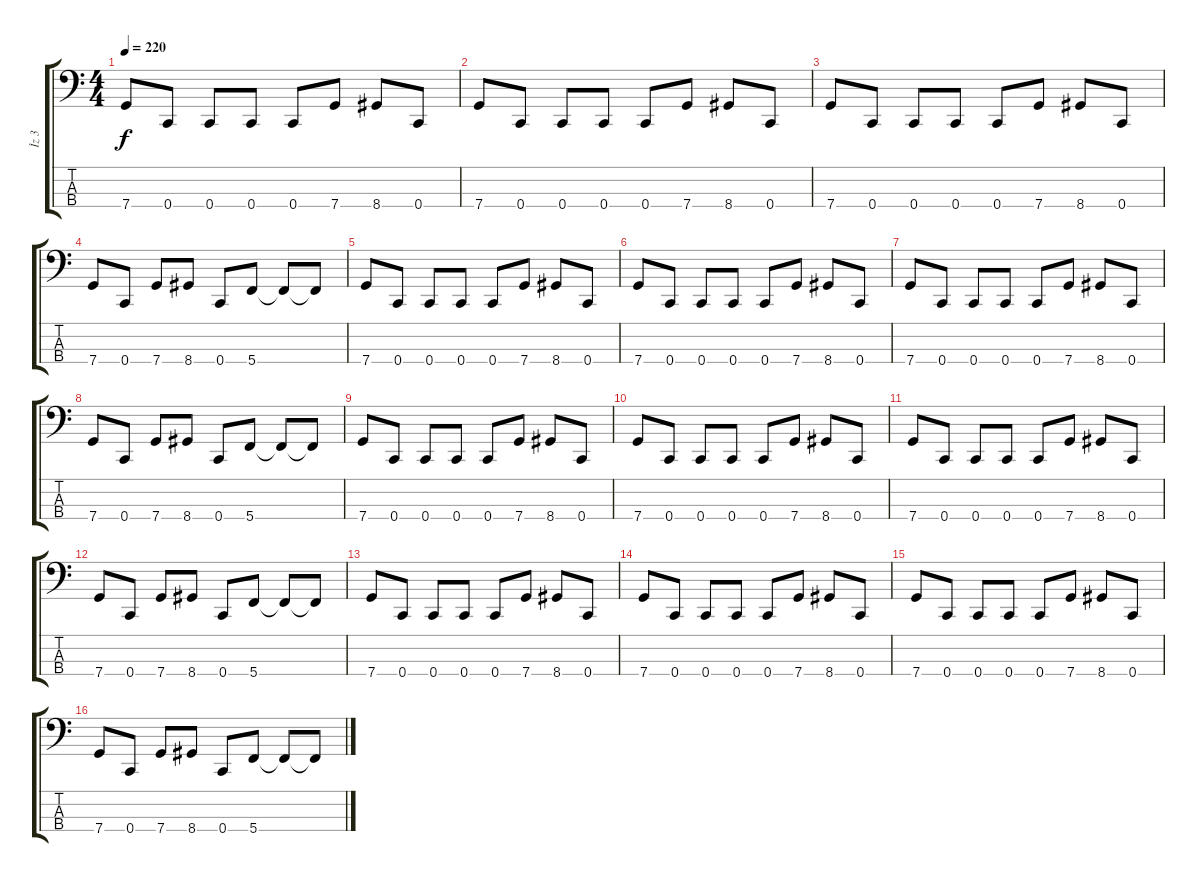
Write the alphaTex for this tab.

\track ("İz 3" "İz 3") {instrument electricbasspick}
\staff {score tabs}
\tuning (F2 C2 G1 C1) {hide}
\ts (4 4)
\tempo 220
\clef f4
\ks c
7.4.8{dy f instrument electricbasspick} 0.4.8 0.4.8 0.4.8 0.4.8 7.4.8 8.4.8 0.4.8 |
7.4.8 0.4.8 0.4.8 0.4.8 0.4.8 7.4.8 8.4.8 0.4.8 |
7.4.8 0.4.8 0.4.8 0.4.8 0.4.8 7.4.8 8.4.8 0.4.8 |
7.4.8 0.4.8 7.4.8 8.4.8 0.4.8 5.4.8 5.4{t}.8 5.4{t}.8 |
7.4.8 0.4.8 0.4.8 0.4.8 0.4.8 7.4.8 8.4.8 0.4.8 |
7.4.8 0.4.8 0.4.8 0.4.8 0.4.8 7.4.8 8.4.8 0.4.8 |
7.4.8 0.4.8 0.4.8 0.4.8 0.4.8 7.4.8 8.4.8 0.4.8 |
7.4.8 0.4.8 7.4.8 8.4.8 0.4.8 5.4.8 5.4{t}.8 5.4{t}.8 |
7.4.8 0.4.8 0.4.8 0.4.8 0.4.8 7.4.8 8.4.8 0.4.8 |
7.4.8 0.4.8 0.4.8 0.4.8 0.4.8 7.4.8 8.4.8 0.4.8 |
7.4.8 0.4.8 0.4.8 0.4.8 0.4.8 7.4.8 8.4.8 0.4.8 |
7.4.8 0.4.8 7.4.8 8.4.8 0.4.8 5.4.8 5.4{t}.8 5.4{t}.8 |
7.4.8 0.4.8 0.4.8 0.4.8 0.4.8 7.4.8 8.4.8 0.4.8 |
7.4.8 0.4.8 0.4.8 0.4.8 0.4.8 7.4.8 8.4.8 0.4.8 |
7.4.8 0.4.8 0.4.8 0.4.8 0.4.8 7.4.8 8.4.8 0.4.8 |
7.4.8 0.4.8 7.4.8 8.4.8 0.4.8 5.4.8 5.4{t}.8 5.4{t}.8
